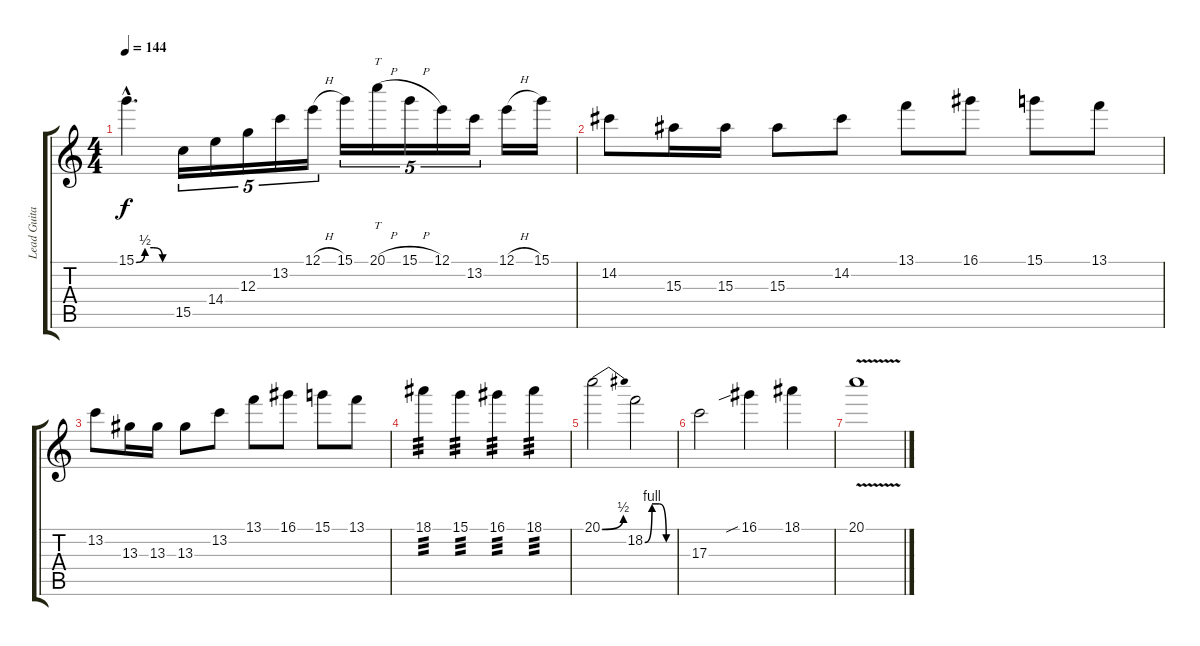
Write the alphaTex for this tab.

\track ("Lead Guitar - Luca Turilli" "Lead Guita") {instrument overdrivenguitar}
\staff {score tabs}
\tuning (E4 B3 G3 D3 A2 E2) {hide}
\ts (4 4)
\tempo 144
\clef g2
\ks c
15.1{be (custom 0 0 15 2 30 2 45 0 60 0) hac}.4{d dy f} 15.5.16{tu (5 4)} 14.4.16{tu (5 4)} 12.3.16{tu (5 4)} 13.2.16{tu (5 4)} 12.1{h}.16{tu (5 4)} 15.1.16{tu (5 4)} 20.1{h}.16{tt tu (5 4)} 15.1{h}.16{tu (5 4)} 12.1.16{tu (5 4)} 13.2.16{tu (5 4)} 12.1{h}.16 15.1.16 |
14.2.8 15.3.16 15.3.16 15.3.8 14.2.8 13.1.8 16.1.8 15.1.8 13.1.8 |
13.2.8 13.3.16 13.3.16 13.3.8 13.2.8 13.1.8 16.1.8 15.1.8 13.1.8 |
18.1.4{tp 3} 15.1.4{tp 3} 16.1.4{tp 3} 18.1.4{tp 3} |
20.1{be (bend 0 0 60 2)}.2 18.2{be (custom 0 0 15 4 30 4 45 0 60 0)}.2 |
17.3.2 16.1{sib}.4 18.1.4 |
20.1{v}.1
